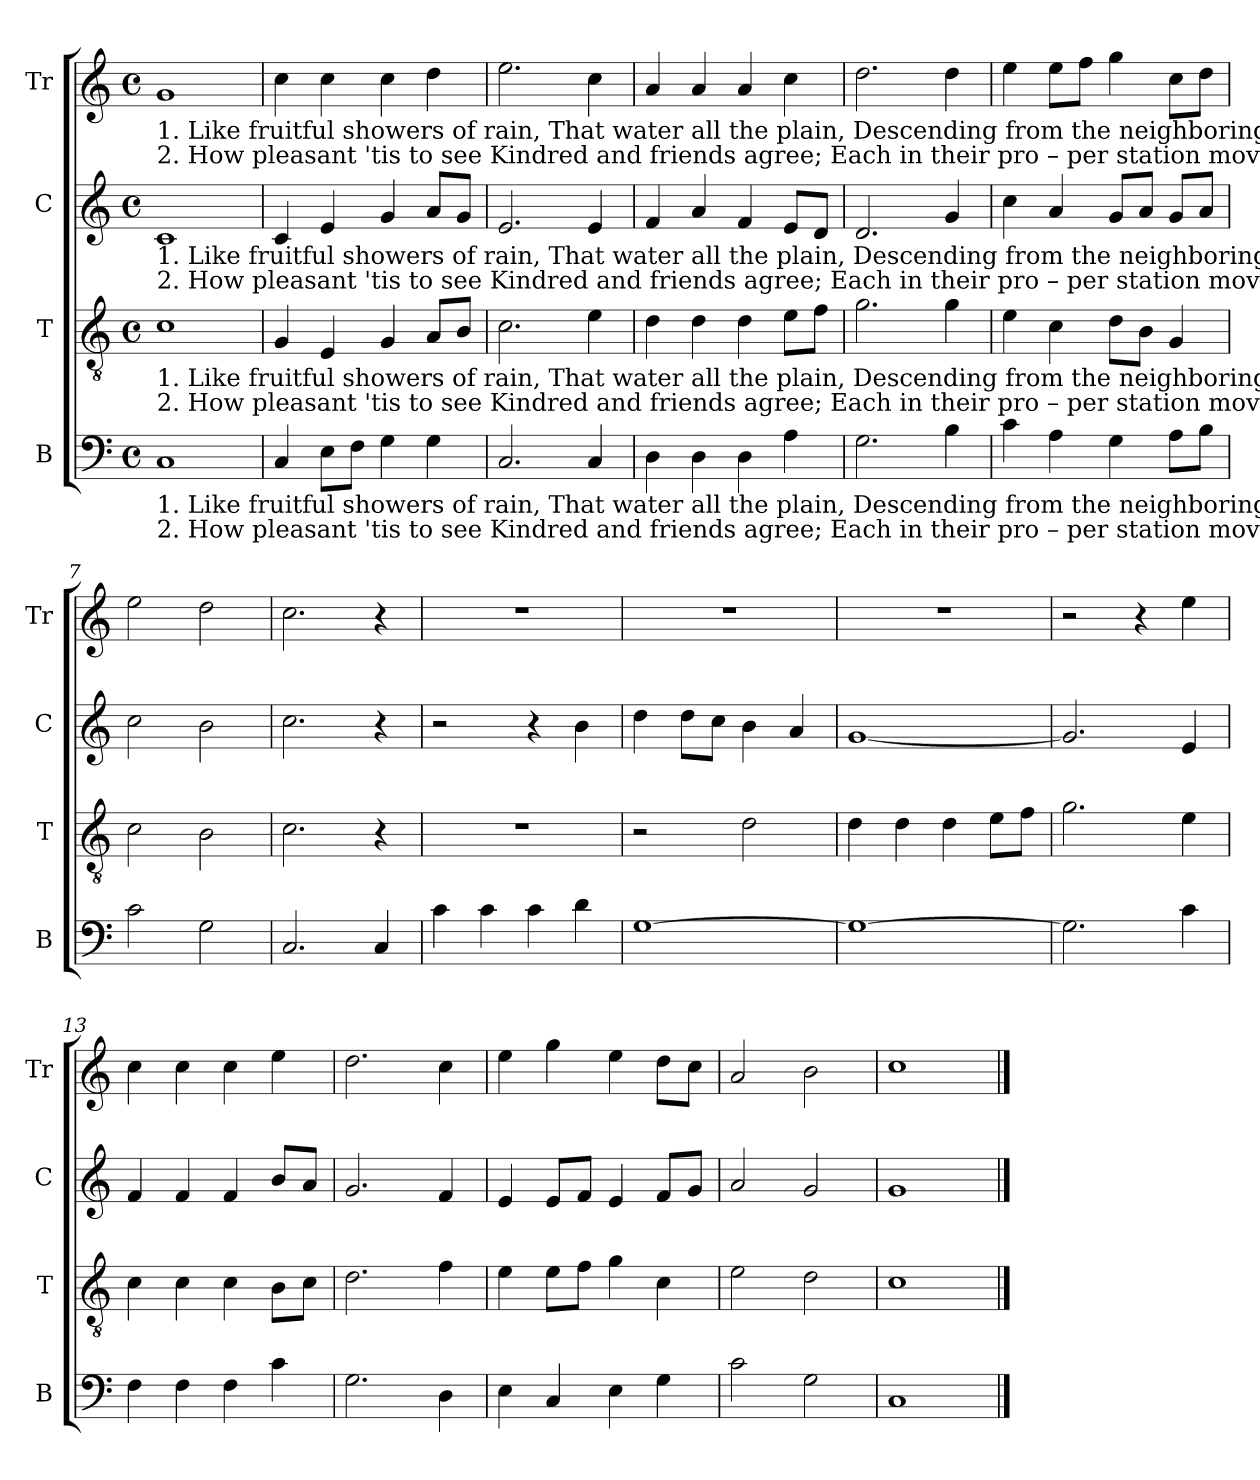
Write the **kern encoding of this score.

**kern	**kern	**kern	**kern
*part4	*part3	*part2	*part1
*staff4	*staff3	*staff2	*staff1
*I"B	*I"T	*I"C	*I"Tr
*I'B	*I'T	*I'C	*I'Tr
*clefF4	*clefGv2	*clefG2	*clefG2
*k[]	*k[]	*k[]	*k[]
*M4/4	*M4/4	*M4/4	*M4/4
*met(c)	*met(c)	*met(c)	*met(c)
*MM90	*MM90	*MM90	*MM90
=1	=1	=1	=1
!	!	!	!LO:TX:b:t=1. Like fruitful showers of rain, That water all the plain, Descending from the neighboring hills;                                                                                   Thro' every friendly soul, Where love like heavenly dew distills.
!	!	!	!LO:TX:b:t=2. How pleasant  'tis  to see  Kindred and friends agree;  Each in their pro – per  station  move,                                                                                     With  sympathizing  heart,  In   all   the  cares  of  life  and  love!
!	!	!LO:TX:b:t=1. Like fruitful showers of rain, That water all the plain, Descending from the neighboring hills;            Such streams of pleasure roll  ____Thro' every friendly soul, Where love like heavenly dew distills.	!
!	!	!LO:TX:b:t=2. How pleasant  'tis  to see  Kindred and friends agree;  Each in their pro – per  station  move,                 And each fulfill their part, _____  With  sympathizing  heart,  In   all   the  cares  of  life  and  love!	!
!	!LO:TX:b:t=1. Like fruitful showers of rain, That water all the plain, Descending from the neighboring hills;                       Such streams of pleasure roll  Thro' every friendly soul, Where love like heavenly dew distills.	!	!
!	!LO:TX:b:t=2. How pleasant  'tis  to see  Kindred and friends agree;  Each in their pro – per  station  move,                               And each fulfill their part,   With  sympathizing  heart,  In   all   the  cares  of  life  and  love!	!	!
!LO:TX:b:t=1. Like fruitful showers of rain, That water all the plain, Descending from the neighboring hills; Such streams of pleasure roll  _______Thro' every friendly soul, Where love like heavenly dew distills.	!	!	!
!LO:TX:b:t=2. How pleasant  'tis  to see  Kindred and friends agree;  Each in their pro – per  station  move,   And each fulfill their part,  _________ With  sympathizing  heart,  In   all   the  cares  of  life  and  love!	!	!	!
1C!	1c!	1c!	1g!
=2	=2	=2	=2
4C!/	4G!/	4c!/	4cc!\
8E!\L	4E!/	4e!/	4cc!\
8F!\J	.	.	.
4G!\	4G!/	4g!/	4cc!\
4G!\	8A!/L	8a!/L	4dd!\
.	8B!/J	8g!/J	.
=3	=3	=3	=3
2.C!/	2.c!\	2.e!/	2.ee!\
4C!/	4e!\	4e!/	4cc!\
=4	=4	=4	=4
4D!\	4d!\	4f!/	4a!/
4D!\	4d!\	4a!/	4a!/
4D!\	4d!\	4f!/	4a!/
4A!\	8e!\L	8e!/L	4cc!\
.	8f!\J	8d!/J	.
=5	=5	=5	=5
2.G!\	2.g!\	2.d!/	2.dd!\
4B!\	4g!\	4g!/	4dd!\
=6	=6	=6	=6
4c!\	4e!\	4cc!\	4ee!\
4A!\	4c!\	4a!/	8ee!\L
.	.	.	8ff!\J
4G!\	8d!\L	8g!/L	4gg!\
.	8B!\J	8a!/J	.
8A!\L	4G!/	8g!/L	8cc!\L
8B!\J	.	8a!/J	8dd!\J
=7	=7	=7	=7
2c!\	2c!\	2cc!\	2ee!\
2G!\	2B!\	2b!\	2dd!\
=8	=8	=8	=8
2.C!/	2.c!\	2.cc!\	2.cc!\
4C!/	4r	4r	4r
=9	=9	=9	=9
4c!\	1r	2r	1r
4c!\	.	.	.
4c!\	.	4r	.
4d!\	.	4b!\	.
=10	=10	=10	=10
[1G!	2r	4dd!\	1r
.	.	8dd!\L	.
.	.	8cc!\J	.
.	2d!\	4b!\	.
.	.	4a!/	.
=11	=11	=11	=11
1G!_	4d!\	[1g!	1r
.	4d!\	.	.
.	4d!\	.	.
.	8e!\L	.	.
.	8f!\J	.	.
=12	=12	=12	=12
2.G!\]	2.g!\	2.g!/]	2r
.	.	.	4r
4c!\	4e!\	4e!/	4ee!\
=13	=13	=13	=13
4F!\	4c!\	4f!/	4cc!\
4F!\	4c!\	4f!/	4cc!\
4F!\	4c!\	4f!/	4cc!\
4c!\	8B!\L	8b!/L	4ee!\
.	8c!\J	8a!/J	.
=14	=14	=14	=14
2.G!\	2.d!\	2.g!/	2.dd!\
4D!\	4f!\	4f!/	4cc!\
=15	=15	=15	=15
4E!\	4e!\	4e!/	4ee!\
4C!/	8e!\L	8e!/L	4gg!\
.	8f!\J	8f!/J	.
4E!\	4g!\	4e!/	4ee!\
4G!\	4c!\	8f!/L	8dd!\L
.	.	8g!/J	8cc!\J
=16	=16	=16	=16
2c!\	2e!\	2a!/	2a!/
2G!\	2d!\	2g!/	2b!\
=17	=17	=17	=17
1C!	1c!	1g!	1cc!
==	==	==	==
*-	*-	*-	*-
